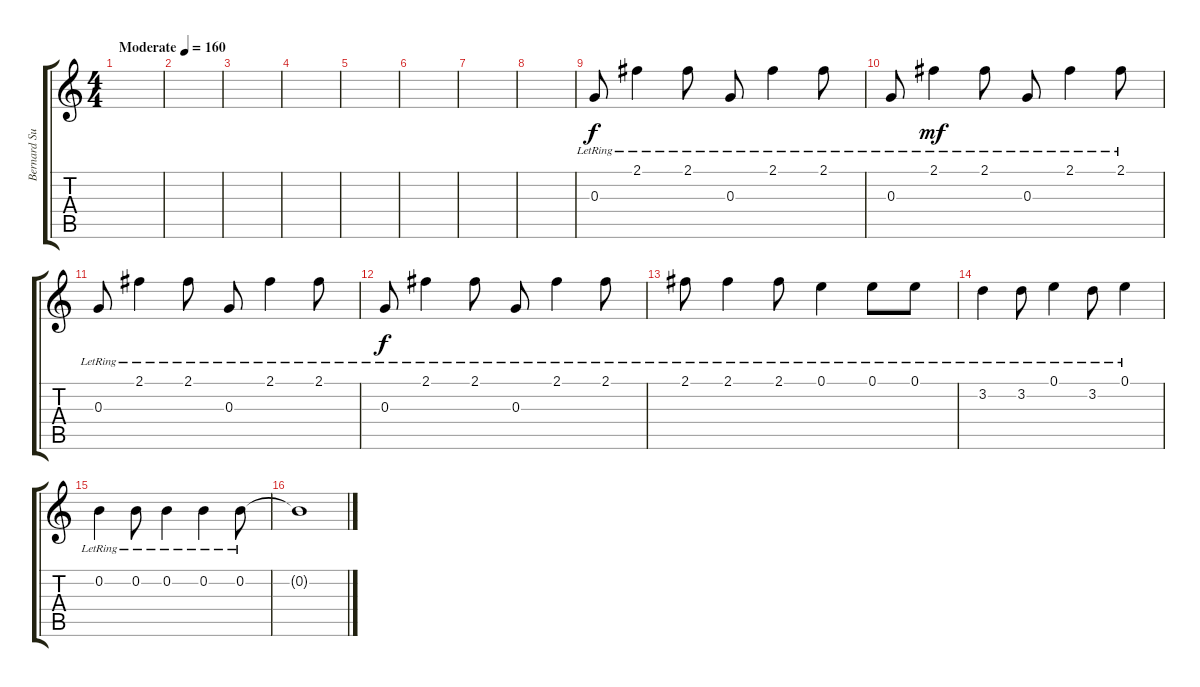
\track ("Bernard Sumner" "Bernard Su") {instrument overdrivenguitar}
\staff {score tabs}
\tuning (E4 B3 G3 D3 A2 E2) {hide}
\ts (4 4)
\tempo (160 "Moderate")
\clef g2
\ks c
|
|
|
|
|
|
|
|
0.3{lr}.8 2.1{lr}.4 2.1{lr}.8 0.3{lr}.8 2.1{lr}.4 2.1{lr}.8 |
0.3{lr}.8 2.1{lr}.4{dy mf} 2.1{lr}.8 0.3{lr}.8 2.1{lr}.4 2.1{lr}.8 |
0.3{lr}.8 2.1{lr}.4 2.1{lr}.8 0.3{lr}.8 2.1{lr}.4 2.1{lr}.8 |
0.3{lr}.8{dy f} 2.1{lr}.4 2.1{lr}.8 0.3{lr}.8 2.1{lr}.4 2.1{lr}.8 |
2.1{lr}.8 2.1{lr}.4 2.1{lr}.8 0.1{lr}.4 0.1{lr}.8 0.1{lr}.8 |
3.2{lr}.4 3.2{lr}.8 0.1{lr}.4 3.2{lr}.8 0.1{lr}.4 |
0.2{lr}.4 0.2{lr}.8 0.2{lr}.4 0.2{lr}.4 0.2{lr}.8 |
0.2{t}.1
